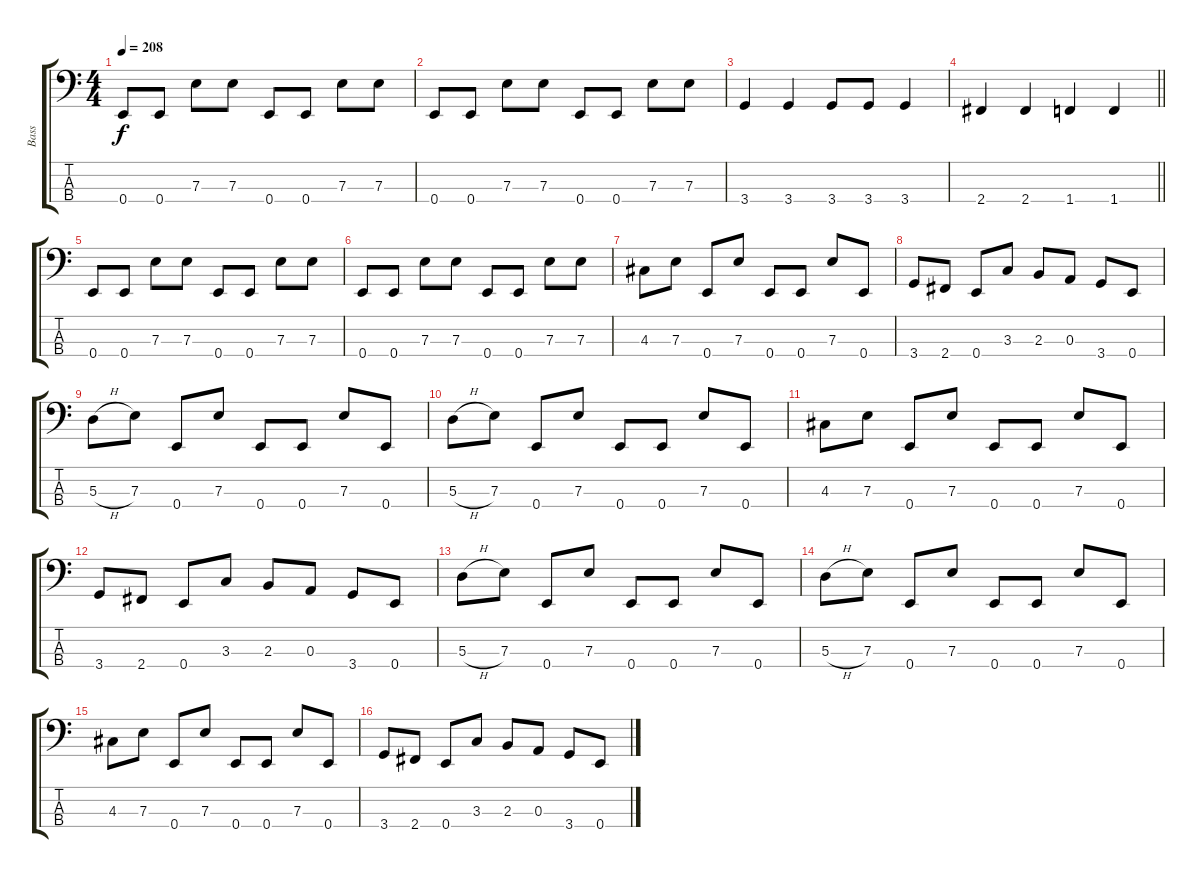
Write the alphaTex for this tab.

\track ("Bass" "Bass") {instrument electricbassfinger}
\staff {score tabs}
\tuning (G2 D2 A1 E1) {hide}
\ts (4 4)
\tempo 208
\clef f4
\ks c
0.4.8{dy f} 0.4.8 7.3.8 7.3.8 0.4.8 0.4.8 7.3.8 7.3.8 |
0.4.8 0.4.8 7.3.8 7.3.8 0.4.8 0.4.8 7.3.8 7.3.8 |
3.4.4 3.4.4 3.4.8 3.4.8 3.4.4 |
\barLineRight lightlight
2.4.4 2.4.4 1.4.4 1.4.4 |
0.4.8 0.4.8 7.3.8 7.3.8 0.4.8 0.4.8 7.3.8 7.3.8 |
0.4.8 0.4.8 7.3.8 7.3.8 0.4.8 0.4.8 7.3.8 7.3.8 |
4.3.8 7.3.8 0.4.8 7.3.8 0.4.8 0.4.8 7.3.8 0.4.8 |
3.4.8 2.4.8 0.4.8 3.3.8 2.3.8 0.3.8 3.4.8 0.4.8 |
5.3{h}.8 7.3.8 0.4.8 7.3.8 0.4.8 0.4.8 7.3.8 0.4.8 |
5.3{h}.8 7.3.8 0.4.8 7.3.8 0.4.8 0.4.8 7.3.8 0.4.8 |
4.3.8 7.3.8 0.4.8 7.3.8 0.4.8 0.4.8 7.3.8 0.4.8 |
3.4.8 2.4.8 0.4.8 3.3.8 2.3.8 0.3.8 3.4.8 0.4.8 |
5.3{h}.8 7.3.8 0.4.8 7.3.8 0.4.8 0.4.8 7.3.8 0.4.8 |
5.3{h}.8 7.3.8 0.4.8 7.3.8 0.4.8 0.4.8 7.3.8 0.4.8 |
4.3.8 7.3.8 0.4.8 7.3.8 0.4.8 0.4.8 7.3.8 0.4.8 |
3.4.8 2.4.8 0.4.8 3.3.8 2.3.8 0.3.8 3.4.8 0.4.8
